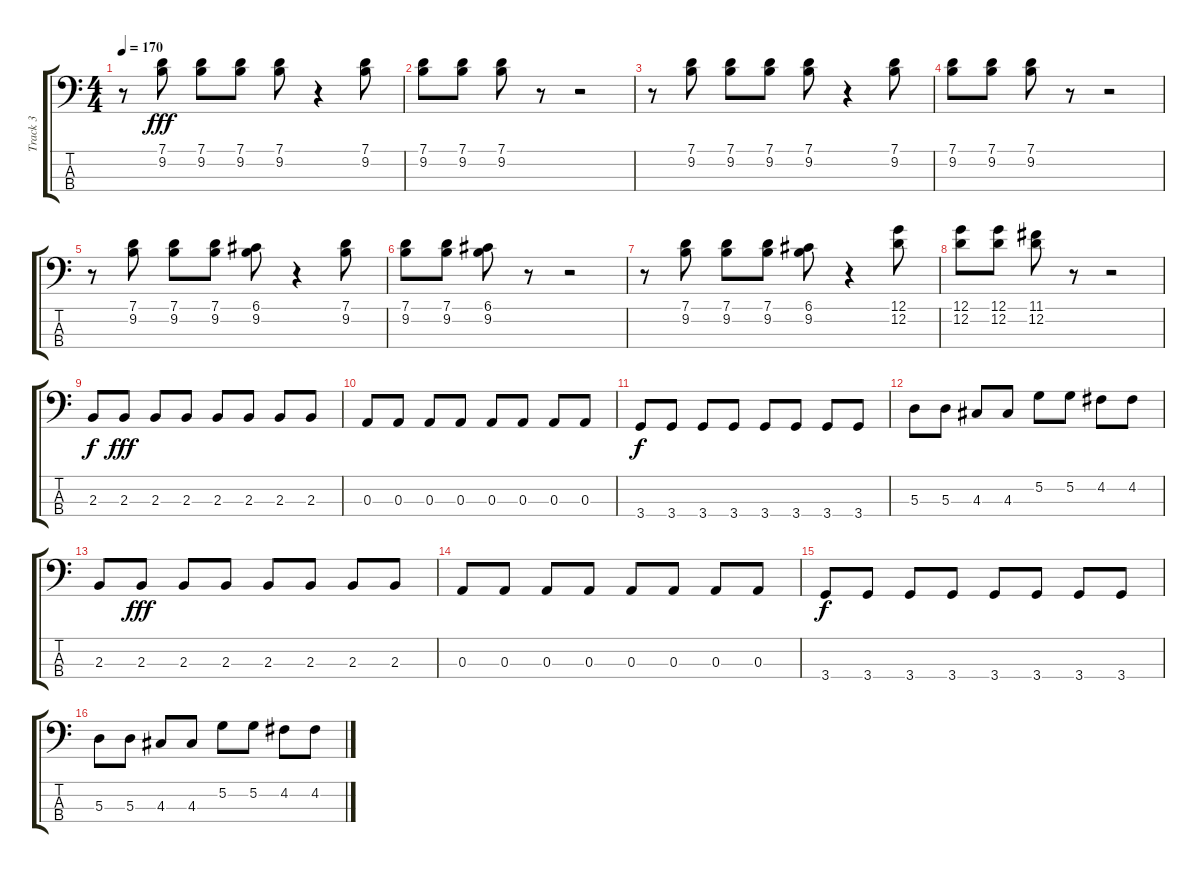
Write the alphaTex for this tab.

\track ("Track 3" "Track 3") {instrument electricbasspick}
\staff {score tabs}
\tuning (G2 D2 A1 E1) {hide}
\ts (4 4)
\tempo 170
\clef f4
\ks c
r.8{dy f} (7.1 9.2).8{dy fff} (7.1 9.2).8 (7.1 9.2).8 (7.1 9.2).8 r.4 (7.1 9.2).8 |
(7.1 9.2).8 (7.1 9.2).8 (7.1 9.2).8 r.8 r.2 |
r.8 (7.1 9.2).8 (7.1 9.2).8 (7.1 9.2).8 (7.1 9.2).8 r.4 (7.1 9.2).8 |
(7.1 9.2).8 (7.1 9.2).8 (7.1 9.2).8 r.8 r.2 |
r.8 (7.1 9.2).8 (7.1 9.2).8 (7.1 9.2).8 (6.1 9.2).8 r.4 (7.1 9.2).8 |
(7.1 9.2).8 (7.1 9.2).8 (6.1 9.2).8 r.8 r.2 |
r.8 (7.1 9.2).8 (7.1 9.2).8 (7.1 9.2).8 (6.1 9.2).8 r.4 (12.1 12.2).8 |
(12.1 12.2).8 (12.1 12.2).8 (11.1 12.2).8 r.8 r.2 |
2.3.8{dy f} 2.3.8{dy fff} 2.3.8 2.3.8 2.3.8 2.3.8 2.3.8 2.3.8 |
0.3.8 0.3.8 0.3.8 0.3.8 0.3.8 0.3.8 0.3.8 0.3.8 |
3.4.8{dy f} 3.4.8 3.4.8 3.4.8 3.4.8 3.4.8 3.4.8 3.4.8 |
5.3.8 5.3.8 4.3.8 4.3.8 5.2.8 5.2.8 4.2.8 4.2.8 |
2.3.8 2.3.8{dy fff} 2.3.8 2.3.8 2.3.8 2.3.8 2.3.8 2.3.8 |
0.3.8 0.3.8 0.3.8 0.3.8 0.3.8 0.3.8 0.3.8 0.3.8 |
3.4.8{dy f} 3.4.8 3.4.8 3.4.8 3.4.8 3.4.8 3.4.8 3.4.8 |
5.3.8 5.3.8 4.3.8 4.3.8 5.2.8 5.2.8 4.2.8 4.2.8
